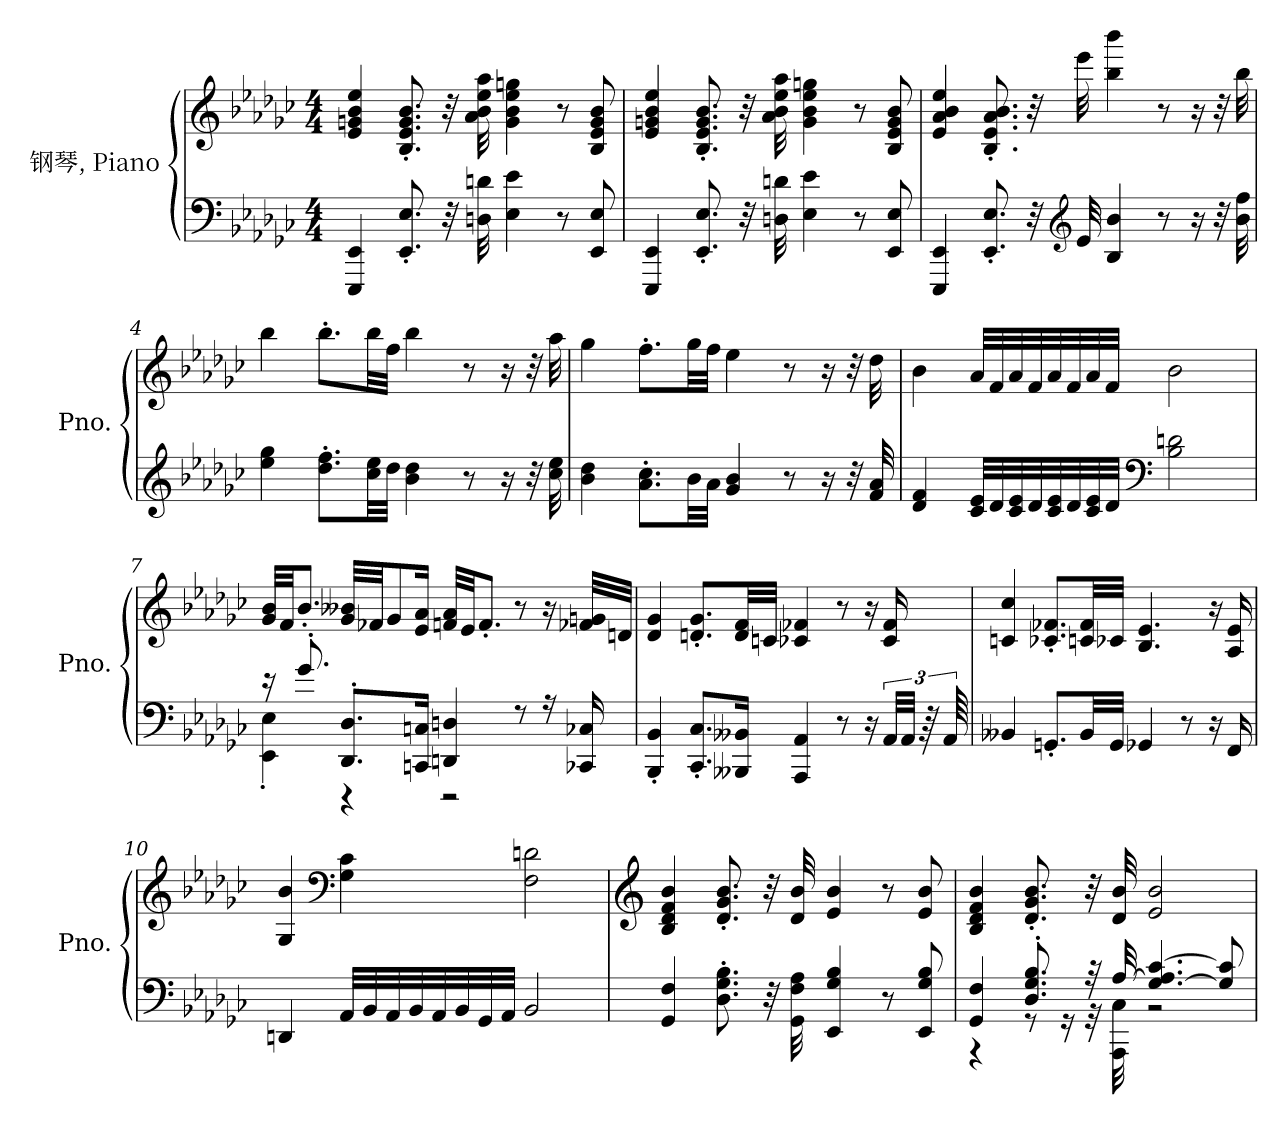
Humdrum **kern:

**kern	**kern
*part1	*part1
*staff2	*staff1
*I"钢琴, Piano	*
*I'Pno.	*
*clefF4	*clefG2
*k[b-e-a-d-g-c-]	*k[b-e-a-d-g-c-]
*M4/4	*M4/4
*MM63	*MM63
=1	=1
4EEE-/ 4EE-/	4e-/ 4gn/ 4b-/ 4ee-/
8.EE-/' 8.E-/'	8.B-/' 8.e-/' 8.g/' 8.b-/'
32r	32r
32Dn\ 32dn\	32a-\ 32b-\ 32ee-\ 32aa-\
4E-\ 4e-\	4g\ 4b-\ 4ee-\ 4ggn\
8r	8r
8EE-/ 8E-/	8B-/ 8e-/ 8g/ 8b-/
=2	=2
4EEE-/ 4EE-/	4e-/ 4gn/ 4b-/ 4ee-/
8.EE-/' 8.E-/'	8.B-/' 8.e-/' 8.g/' 8.b-/'
32r	32r
32Dn\ 32dn\	32a-\ 32b-\ 32ee-\ 32aa-\
4E-\ 4e-\	4g\ 4b-\ 4ee-\ 4ggn\
8r	8r
8EE-/ 8E-/	8B-/ 8e-/ 8g/ 8b-/
=3	=3
4EEE-/ 4EE-/	4e-/ 4a-/ 4b-/ 4ee-/
8.EE-/' 8.E-/'	8.B-/' 8.e-/' 8.a-/' 8.b-/'
32r	32r
*clefG2	*
32e-/	32eee-\
4B-/ 4b-/	4bb-\ 4bbb-\
8r	8r
16r	16r
32r	32r
32b-\ 32ff\	32bb-\
!!LO:LB:g=z
=4	=4
4ee-\ 4gg-\	4bb-\
8.dd-\' 8.ff\'L	8.bb-'\L
32cc-\ 32ee-\LL	32bb-\LL
32dd-\JJJ	32ff\JJJ
4b-\ 4dd-\	4bb-\
8r	8r
16r	16r
32r	32r
32cc-\ 32ee-\	32aa-\
=5	=5
4b-\ 4dd-\	4gg-\
8.a-\' 8.cc-\'L	8.ff'\L
32b-\LL	32gg-\LL
32a-\JJJ	32ff\JJJ
4g-/ 4b-/	4ee-\
8r	8r
16r	16r
32r	32r
32f/ 32a-/	32dd-\
=6	=6
4d-/ 4f/	4b-\
32c-/ 32e-/LLL	32a-/LLL
32d-/	32f/
32c-/ 32e-/	32a-/
32d-/	32f/
32c-/ 32e-/	32a-/
32d-/	32f/
32c-/ 32e-/	32a-/
32d-/JJJ	32f/JJJ
*clefF4	*
2B-\ 2dn\	2b-\
!!LO:LB:g=z
=7	=7
*^	*
16r	4EE-\' 4E-\'	32g-/ 32b-/LLL
.	.	32f/JJ
8.g-'/	.	8.b-'/J
8.DD-/' 8.D-/'L	4r	32g-/ 32b--X/LLL
.	.	32f-X/JJ
.	.	8g-/
16CCn/ 16Cn/Jk	.	16e-/ 16a-/Jk
4DDn/ 4Dn/	2r	32fn/ 32a-/LLL
.	.	32e-/JJ
.	.	8.f'/J
8r	.	8r
16r	.	16r
16CC-X/ 16C-X/	.	32f-X/ 32gn/LLL
.	.	32dn/JJJ
*v	*v	*
=8	=8
4BBB-/' 4BB-/'	4d-/ 4g-/
8.CC-/' 8.C-/'L	8.dn/' 8.g-/'L
16BBB--X/ 16BB--X/Jk	32d/ 32f/LL
.	32cn/JJJ
4AAA-/ 4AA-/	4c-X/ 4f-X/
8r	8r
16r	16r
48AA-/LLL	16c-/ 16f-/
48AA-/JJJ	.
96r	.
96AA-/	.
!!LO:LB:g=z
=9	=9
4BB--X/	4cn/ 4cc-/
8.GGn'/L	8.c-X/' 8.f-X/'L
32BB--/LL	32cn/ 32f-/LL
32GG/JJJ	32c-X/JJJ
4GG-X/	4.B-/ 4.e-/
8r	.
16r	16r
16FF/	16A-/ 16e-/
=10	=10
4DDn/	4G-/ 4b-/
*	*clefF4
32AA-/LLL	4G-\ 4c-\
32BB-/	.
32AA-/	.
32BB-/	.
32AA-/	.
32BB-/	.
32GG-/	.
32AA-/JJJ	.
2BB-/	2F\ 2dn\
=11	=11
*	*clefG2
4GG-/ 4F/	4B-/ 4d-/ 4f/ 4b-/
8.D-\' 8.G-\' 8.B-\'	8.d-/' 8.g-/' 8.b-/'
32r	32r
32GG-\ 32F\ 32A-\	32d-/ 32b-/
4EE-/ 4G-/ 4B-/	4e-/ 4b-/
8r	8r
8EE-/ 8G-/ 8B-/	8e-/ 8b-/
!!LO:LB:g=z
=12	=12
*^	*
4GG-/ 4F/	4r	4B-/ 4d-/ 4f/ 4b-/
8.D-/' 8.G-/' 8.B-/'	8r	8.d-/' 8.g-/' 8.b-/'
.	16r	.
32r	32r	32r
[32A-/	32AAA-\ 32C-\	32d-/ 32b-/
[4.G-/ 4.A-/] [4.c-/	2r	2e-/ 2b-/
8G-/] 8c-/]	.	.
*v	*v	*
=	=
*-	*-
